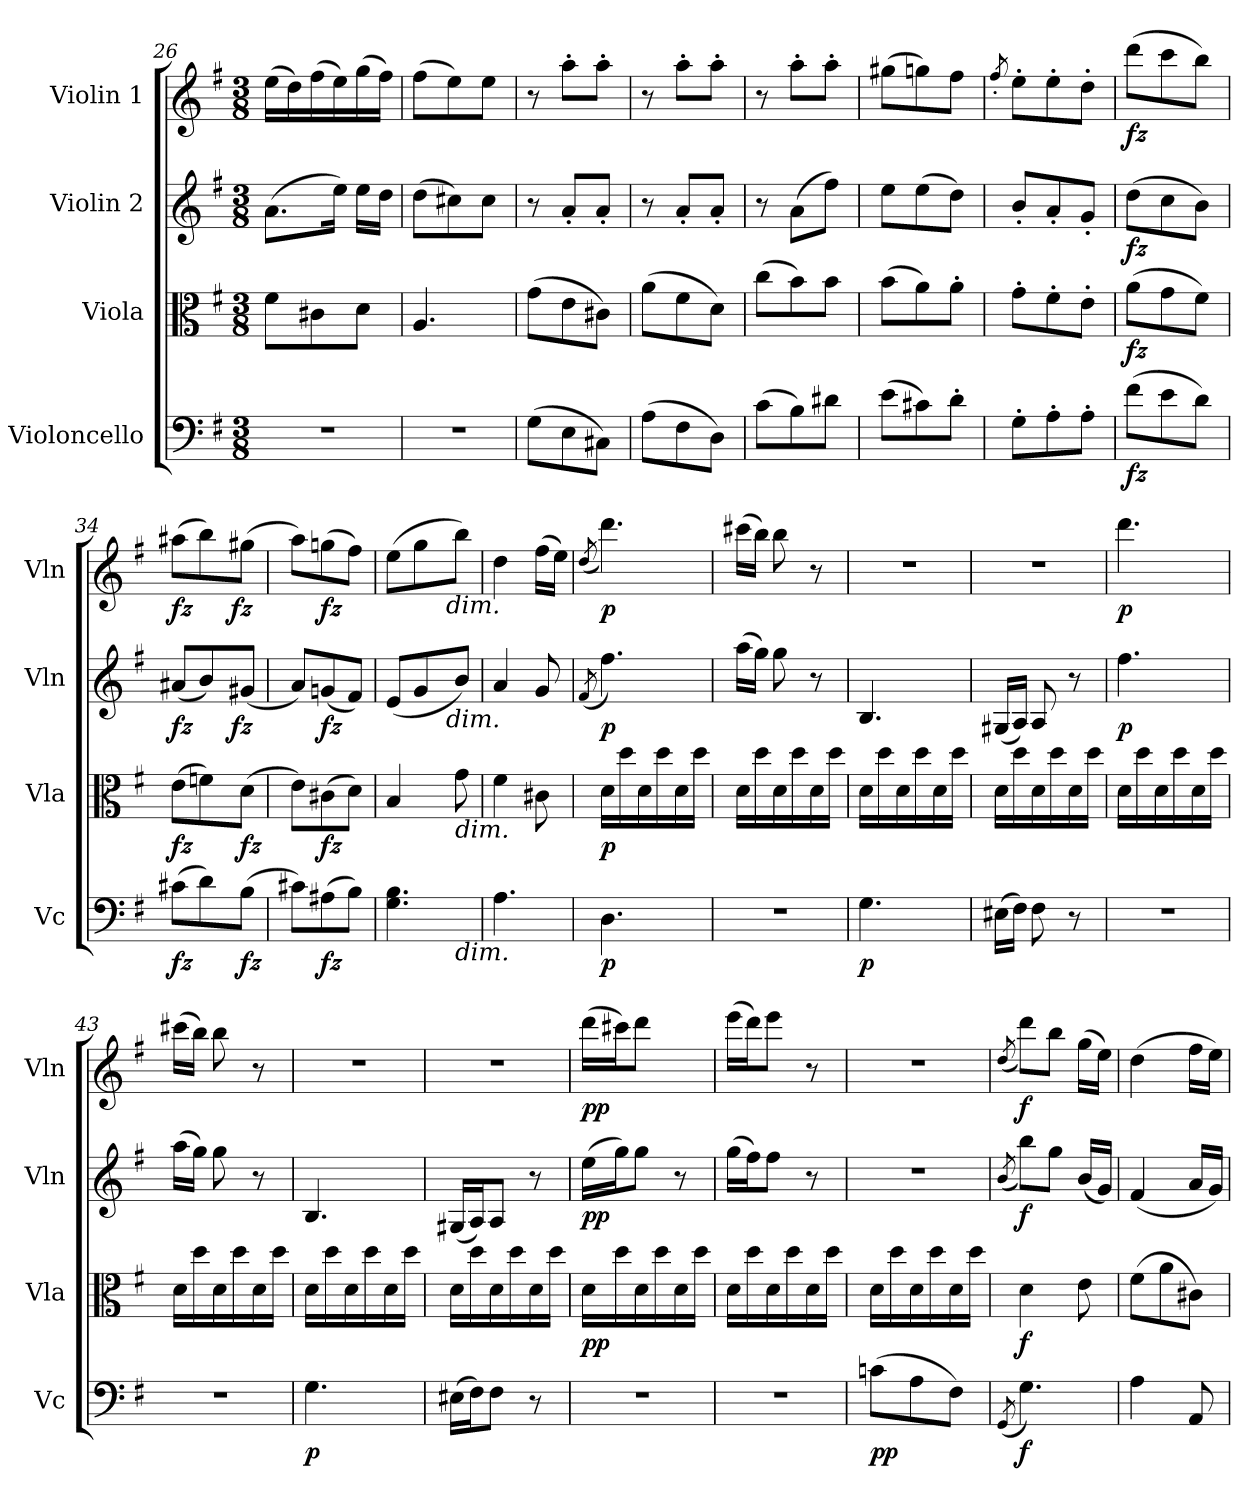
**kern	**dynam	**kern	**dynam	**kern	**dynam	**kern	**dynam
*part4	*part4	*part3	*part3	*part2	*part2	*part1	*part1
*staff4	*staff4	*staff3	*staff3	*staff2	*staff2	*staff1	*staff1
*I"Violoncello	*	*I"Viola	*	*I"Violin 2	*	*I"Violin 1	*
*I'Vc	*	*I'Vla	*	*I'Vln	*	*I'Vln	*
*clefF4	*	*clefC3	*	*clefG2	*	*clefG2	*
*k[f#]	*	*k[f#]	*	*k[f#]	*	*k[f#]	*
*G:	*	*G:	*	*G:	*	*G:	*
*M3/8	*	*M3/8	*	*M3/8	*	*M3/8	*
=26	=26	=26	=26	=26	=26	=26	=26
4.r	.	8f#\L	.	(8.a\L	.	(16ee\LL	.
.	.	.	.	.	.	16dd\)	.
.	.	8c#X\	.	.	.	(16ff#\	.
.	.	.	.	16ee\Jk)	.	16ee\)	.
.	.	8d\J	.	16ee\LL	.	(16gg\	.
.	.	.	.	16dd\JJ	.	16ff#\JJ)	.
=27	=27	=27	=27	=27	=27	=27	=27
4.r	.	4.A/	.	(8dd\L	.	(8ff#\L	.
.	.	.	.	8cc#X\)	.	8ee\)	.
.	.	.	.	8cc#\J	.	8ee\J	.
=28	=28	=28	=28	=28	=28	=28	=28
(8G\L	.	(8g\L	.	8r	.	8r	.
8E\	.	8e\	.	8a'</L	.	8aa'>\L	.
8C#X\J)	.	8c#X\J)	.	8a'</J	.	8aa'>\J	.
=29	=29	=29	=29	=29	=29	=29	=29
(8A\L	.	(8a\L	.	8r	.	8r	.
8F#\	.	8f#\	.	8a'</L	.	8aa'>\L	.
8D\J)	.	8d\J)	.	8a'</J	.	8aa'>\J	.
=30	=30	=30	=30	=30	=30	=30	=30
(8c\L	.	(8cc\L	.	8r	.	8r	.
8B\)	.	8b\)	.	(8a\L	.	8aa'>\L	.
8d#X\J	.	8b\J	.	8ff#\J)	.	8aa'>\J	.
=31	=31	=31	=31	=31	=31	=31	=31
(8e\L	.	(8b\L	.	8ee\L	.	(8gg#X\L	.
8c#X\)	.	8a\)	.	(8ee\	.	8ggn\)	.
8d'>\J	.	8a'>\J	.	8dd\J)	.	8ff#\J	.
=32	=32	=32	=32	=32	=32	=32	=32
.	.	.	.	.	.	8qff#'</	.
8G'>\L	.	8g'>\L	.	8b'</L	.	8ee'>\L	.
8A'>\	.	8f#'>\	.	8a'</	.	8ee'>\	.
8A'>\J	.	8e'>\J	.	8g'</J	.	8dd'>\J	.
=33	=33	=33	=33	=33	=33	=33	=33
!	!LO:DY:b	!	!LO:DY:b	!	!LO:DY:b	!	!LO:DY:b
(8f#\L	fz	(8a\L	fz	(8dd\L	fz	(8ddd\L	fz
8e\	.	8g\	.	8cc\	.	8ccc\	.
8d\J)	.	8f#\J)	.	8b\J)	.	8bb\J)	.
=34	=34	=34	=34	=34	=34	=34	=34
!	!LO:DY:b	!	!LO:DY:b	!	!LO:DY:b	!	!LO:DY:b
*	*	*	*	*^	*	*^	*
(8c#X\L	fz	(8e\L	fz	(8a#X/L	6ryy	fz	(8aa#X\L	6ryy	fz
8d\)	.	8fn\)	.	8b/)	.	.	8bb\)	.	.
.	.	.	.	.	24.ryy	.	.	24.ryy	.
!	!	!	!	!	!	!LO:DY:b	!	!	!LO:DY:b
.	.	.	.	.	12..ryy	fz	.	12..ryy	fz
!	!LO:DY:b	!	!LO:DY:b	!	!	!	!	!	!
(8B\J	fz	(8d\J	fz	(8g#X/J	.	.	(8gg#X\J	.	.
*	*	*	*	*v	*v	*	*	*	*
*	*	*	*	*	*	*v	*v	*
=35	=35	=35	=35	=35	=35	=35	=35
8c#X\L)	.	8e\L)	.	8a/L)	.	8aa\L)	.
!	!LO:DY:b	!	!LO:DY:b	!	!LO:DY:b	!	!LO:DY:b
(8A#X\	fz	(8c#X\	fz	(8gn/	fz	(8ggn\	fz
8B\J)	.	8d\J)	.	8f#/J)	.	8ff#\J)	.
=36	=36	=36	=36	=36	=36	=36	=36
*^	*	*	*	*^	*	*^	*
4.G\ 4.B\	4ryy	.	4B/	.	(8e/L	6ryy	.	(8ee\L	6ryy	.
.	.	.	.	.	8g/	.	.	8gg\	.	.
.	.	.	.	.	.	24.ryy	.	.	24.ryy	.
!	!	!	!	!	!	!	!	!	!LO:TX:b:i:t=dim.	!
!	!	!	!	!	!	!LO:TX:b:i:t=dim.	!	!	!	!
.	.	.	.	.	.	12..ryy	.	.	12..ryy	.
!	!	!	!LO:TX:b:i:t=dim.	!	!	!	!	!	!	!
!	!LO:TX:b:i:t=dim.	!	!	!	!	!	!	!	!	!
.	8ryy	.	8g\	.	8b/J)	.	.	8bb\J)	.	.
*	*	*	*	*	*v	*v	*	*	*	*
*v	*v	*	*	*	*	*	*v	*v	*
=37	=37	=37	=37	=37	=37	=37	=37
4.A\	.	4f#\	.	4a/	.	4dd\	.
.	.	8c#X\	.	8g/	.	(16ff#\LL	.
.	.	.	.	.	.	16ee\JJ)	.
=38	=38	=38	=38	=38	=38	=38	=38
.	.	.	.	(8qf#/	.	(8qdd/	.
!	!LO:DY:b	!	!LO:DY:b	!	!LO:DY:b	!	!LO:DY:b
4.D\	p	16d\LL	p	4.ff#\)	p	4.ddd\)	p
.	.	16dd\	.	.	.	.	.
.	.	16d\	.	.	.	.	.
.	.	16dd\	.	.	.	.	.
.	.	16d\	.	.	.	.	.
.	.	16dd\JJ	.	.	.	.	.
=39	=39	=39	=39	=39	=39	=39	=39
4.r	.	16d\LL	.	(16aa\LL	.	(16ccc#X\LL	.
.	.	16dd\	.	16gg\JJ)	.	16bb\JJ)	.
.	.	16d\	.	8gg\	.	8bb\	.
.	.	16dd\	.	.	.	.	.
.	.	16d\	.	8r	.	8r	.
.	.	16dd\JJ	.	.	.	.	.
=40	=40	=40	=40	=40	=40	=40	=40
!	!LO:DY:b	!	!	!	!	!	!
4.G\	p	16d\LL	.	4.B/	.	4.r	.
.	.	16dd\	.	.	.	.	.
.	.	16d\	.	.	.	.	.
.	.	16dd\	.	.	.	.	.
.	.	16d\	.	.	.	.	.
.	.	16dd\JJ	.	.	.	.	.
=41	=41	=41	=41	=41	=41	=41	=41
(16E#X\LL	.	16d\LL	.	(16G#X/LL	.	4.r	.
16F#\JJ)	.	16dd\	.	16A/JJ)	.	.	.
8F#\	.	16d\	.	8A/	.	.	.
.	.	16dd\	.	.	.	.	.
8r	.	16d\	.	8r	.	.	.
.	.	16dd\JJ	.	.	.	.	.
=42	=42	=42	=42	=42	=42	=42	=42
!	!	!	!	!	!LO:DY:b	!	!LO:DY:b
4.r	.	16d\LL	.	4.ff#\	p	4.ddd\	p
.	.	16dd\	.	.	.	.	.
.	.	16d\	.	.	.	.	.
.	.	16dd\	.	.	.	.	.
.	.	16d\	.	.	.	.	.
.	.	16dd\JJ	.	.	.	.	.
=43	=43	=43	=43	=43	=43	=43	=43
4.r	.	16d\LL	.	(16aa\LL	.	(16ccc#X\LL	.
.	.	16dd\	.	16gg\JJ)	.	16bb\JJ)	.
.	.	16d\	.	8gg\	.	8bb\	.
.	.	16dd\	.	.	.	.	.
.	.	16d\	.	8r	.	8r	.
.	.	16dd\JJ	.	.	.	.	.
=44	=44	=44	=44	=44	=44	=44	=44
!	!LO:DY:b	!	!	!	!	!	!
4.G\	p	16d\LL	.	4.B/	.	4.r	.
.	.	16dd\	.	.	.	.	.
.	.	16d\	.	.	.	.	.
.	.	16dd\	.	.	.	.	.
.	.	16d\	.	.	.	.	.
.	.	16dd\JJ	.	.	.	.	.
=45	=45	=45	=45	=45	=45	=45	=45
(16E#X\LL	.	16d\LL	.	(16G#X/LL	.	4.r	.
16F#\J)	.	16dd\	.	16A/J)	.	.	.
8F#\J	.	16d\	.	8A/J	.	.	.
.	.	16dd\	.	.	.	.	.
8r	.	16d\	.	8r	.	.	.
.	.	16dd\JJ	.	.	.	.	.
=46	=46	=46	=46	=46	=46	=46	=46
!	!	!	!LO:DY:b	!	!LO:DY:b	!	!LO:DY:b
4.r	.	16d\LL	pp	(16ee\LL	pp	(16ddd\LL	pp
.	.	16dd\	.	16gg\J)	.	16ccc#X\J)	.
.	.	16d\	.	8gg\J	.	8ddd\J	.
.	.	16dd\	.	.	.	.	.
.	.	16d\	.	8r	.	8ryy	.
.	.	16dd\JJ	.	.	.	.	.
=47	=47	=47	=47	=47	=47	=47	=47
4.r	.	16d\LL	.	(16gg\LL	.	(16eee\LL	.
.	.	16dd\	.	16ff#\J)	.	16ddd\J)	.
.	.	16d\	.	8ff#\J	.	8eee\J	.
.	.	16dd\	.	.	.	.	.
.	.	16d\	.	8r	.	8r	.
.	.	16dd\JJ	.	.	.	.	.
=48	=48	=48	=48	=48	=48	=48	=48
!	!LO:DY:b	!	!	!	!	!	!
(8cn\L	pp	16d\LL	.	4.r	.	4.r	.
.	.	16dd\	.	.	.	.	.
8A\	.	16d\	.	.	.	.	.
.	.	16dd\	.	.	.	.	.
8F#\J)	.	16d\	.	.	.	.	.
.	.	16dd\JJ	.	.	.	.	.
=49	=49	=49	=49	=49	=49	=49	=49
(8qGG/	.	.	.	(8qb/	.	(8qdd/	.
!	!LO:DY:b	!	!LO:DY:b	!	!LO:DY:b	!	!LO:DY:b
4.G\)	f	4d\	f	8bb\L)	f	8ddd\L)	f
.	.	.	.	8gg\J	.	8bb\J	.
.	.	8e\	.	(16b/LL	.	(16gg\LL	.
.	.	.	.	16g/JJ)	.	16ee\JJ)	.
=50	=50	=50	=50	=50	=50	=50	=50
4A\	.	(8f#\L	.	(4f#/	.	(4dd\	.
.	.	8a\	.	.	.	.	.
8AA/	.	8c#X\J)	.	16a/LL	.	16ff#\LL	.
.	.	.	.	16g/JJ)	.	16ee\JJ)	.
=	=	=	=	=	=	=	=
*-	*-	*-	*-	*-	*-	*-	*-
